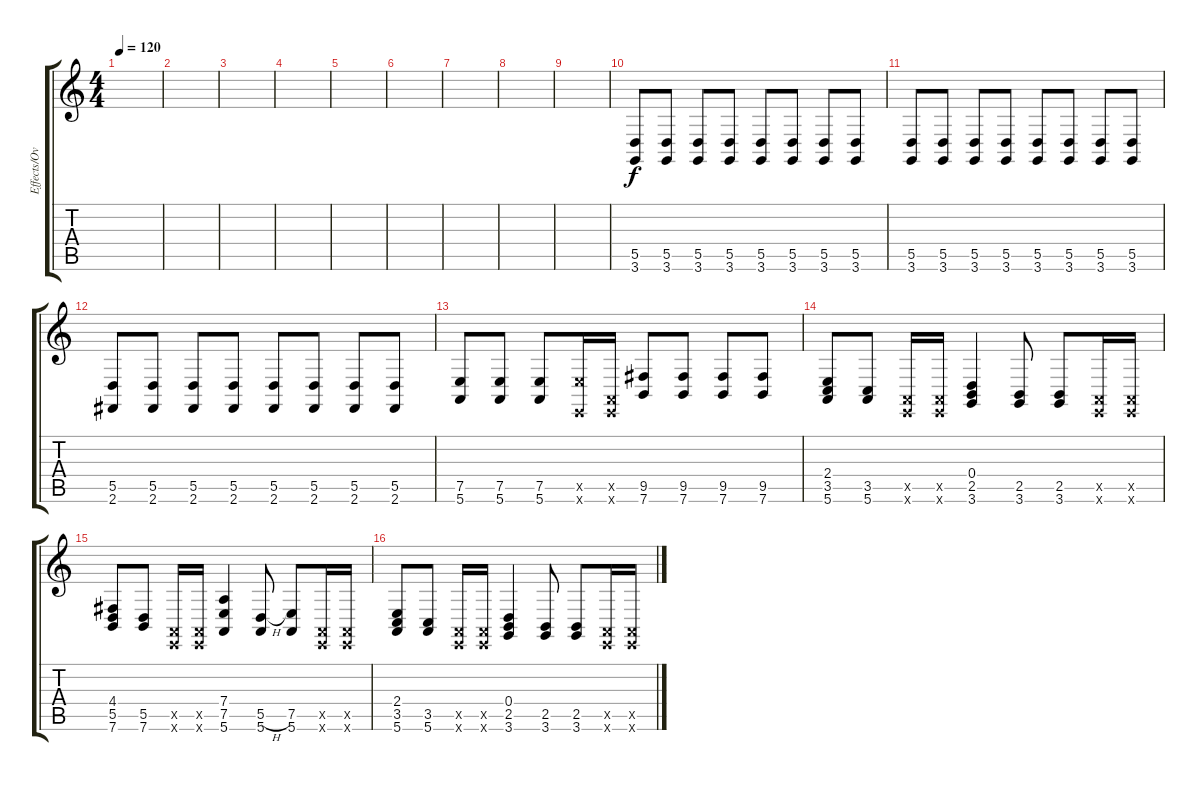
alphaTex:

\track ("Effects/Overdubs" "Effects/Ov") {instrument fx6goblins}
\staff {score tabs}
\tuning (E4 B3 G3 D3 A2 E2) {hide}
\ts (4 4)
\tempo 120
\clef g2
\ks c
|
|
|
|
|
|
|
|
|
(5.5 3.6).8{volume 14 instrument distortionguitar} (5.5 3.6).8 (5.5 3.6).8 (5.5 3.6).8 (5.5 3.6).8 (5.5 3.6).8 (5.5 3.6).8 (5.5 3.6).8 |
(5.5 3.6).8 (5.5 3.6).8 (5.5 3.6).8 (5.5 3.6).8 (5.5 3.6).8 (5.5 3.6).8 (5.5 3.6).8 (5.5 3.6).8 |
(5.5 2.6).8 (5.5 2.6).8 (5.5 2.6).8 (5.5 2.6).8 (5.5 2.6).8 (5.5 2.6).8 (5.5 2.6).8 (5.5 2.6).8 |
(7.5 5.6).8 (7.5 5.6).8 (7.5 5.6).8 (7.5{x} 0.6{x}).16 (0.5{x} 0.6{x}).16 (9.5 7.6).8 (9.5 7.6).8 (9.5 7.6).8 (9.5 7.6).8 |
(2.4 3.5 5.6).8 (3.5 5.6).8 (0.5{x} 0.6{x}).16 (0.5{x} 0.6{x}).16 (0.4 2.5 3.6).4 (2.5 3.6).8 (2.5 3.6).8 (0.5{x} 0.6{x}).16 (0.5{x} 0.6{x}).16 |
(4.4 5.5 7.6).8 (5.5 7.6).8 (0.5{x} 0.6{x}).16 (0.5{x} 0.6{x}).16 (7.4 7.5 5.6).4 (5.5{h} 5.6).8 (7.5 5.6).8 (0.5{x} 0.6{x}).16 (0.5{x} 0.6{x}).16 |
(2.4 3.5 5.6).8 (3.5 5.6).8 (0.5{x} 0.6{x}).16 (0.5{x} 0.6{x}).16 (0.4 2.5 3.6).4 (2.5 3.6).8 (2.5 3.6).8 (0.5{x} 0.6{x}).16 (0.5{x} 0.6{x}).16
